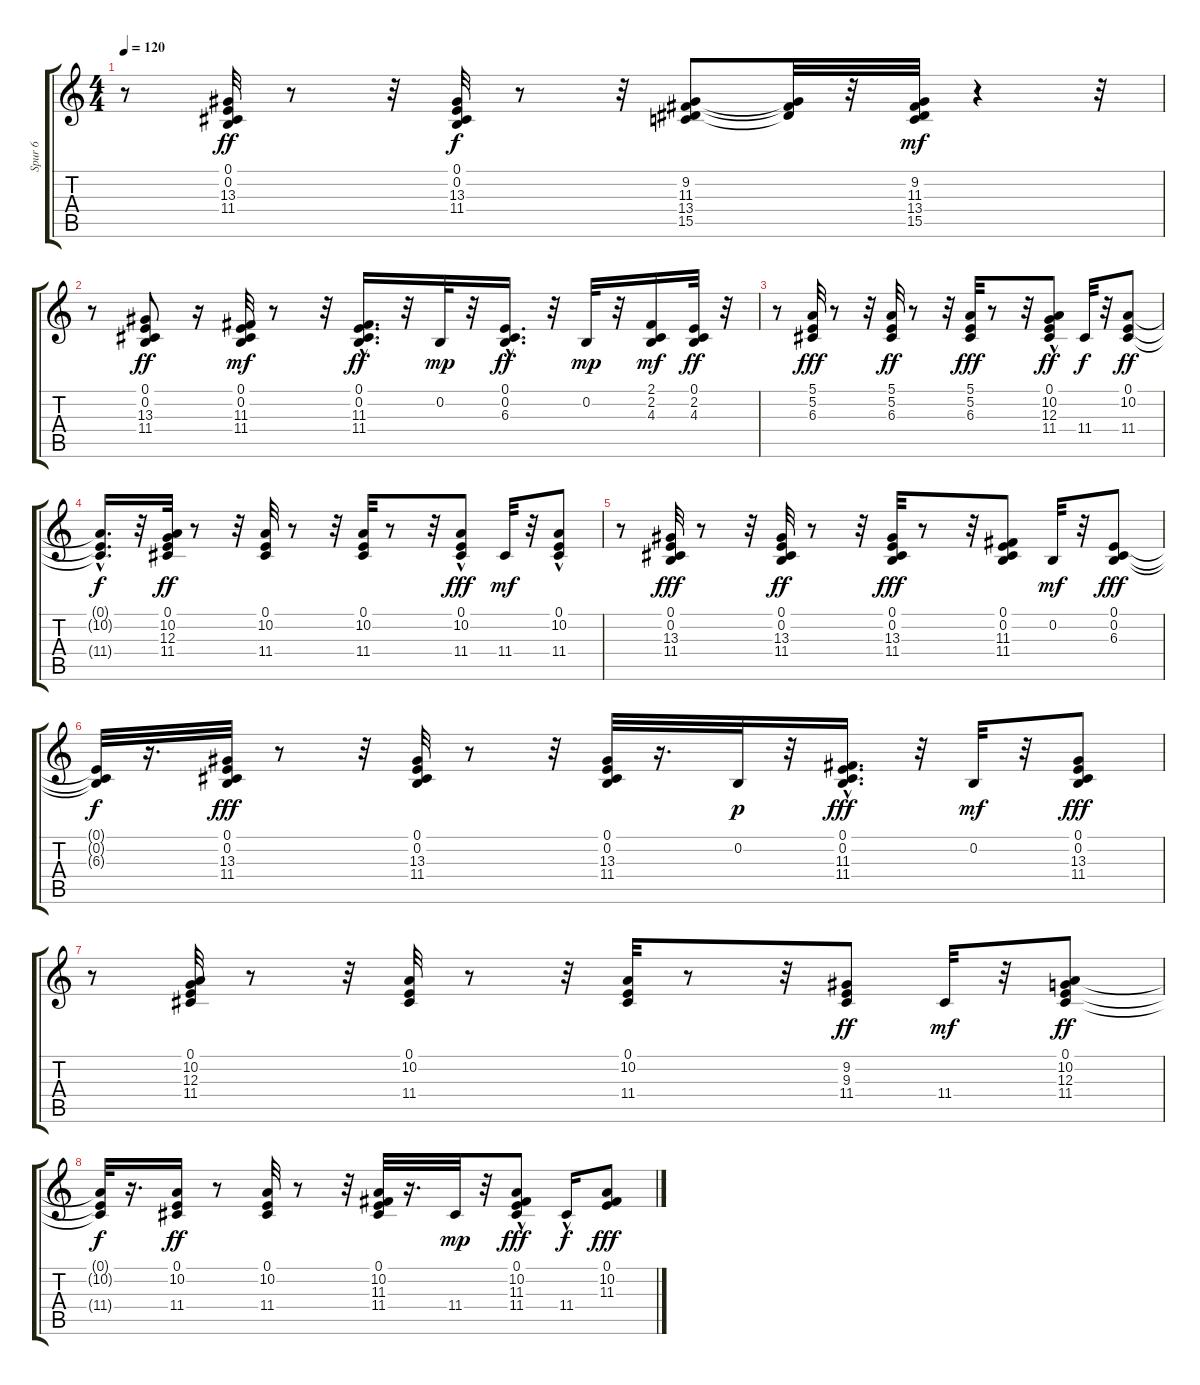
\track ("Spur 6" "Spur 6") {instrument electricgrandpiano}
\staff {score tabs}
\tuning (E4 B3 G3 D3 A2 E2) {hide}
\ts (4 4)
\tempo 120
\clef g2
\ks c
r.8{dy f} (0.1 0.2 13.3 11.4).32{dy ff} r.8 r.32 (0.1 0.2 13.3 11.4).32{dy f} r.8 r.32 (9.2 11.3 13.4 15.5).8 (9.2{t} 11.3{t} 13.4{t}).32 r.32 (9.2 11.3 13.4 15.5).32{dy mf} r.4 r.32 |
r.8 (0.1 0.2 13.3 11.4).8{dy ff} r.16 (0.1 0.2 11.3 11.4).32{dy mf} r.8 r.32 (0.1{hac} 0.2 11.3{hac} 11.4{hac}).16{d dy ff} r.32 0.2.32{dy mp} r.32 (0.1{hac} 0.2{hac} 6.3{hac}).16{d dy ff} r.32 0.2.32{dy mp} r.32 (2.1 2.2 4.3).16{dy mf} (0.1 2.2 4.3).32{dy ff} r.32 |
r.8 (5.1 5.2 6.3).32{dy fff} r.8 r.32 (5.1 5.2 6.3).32{dy ff} r.8 r.32 (5.1 5.2 6.3).32{dy fff} r.8 r.32 (0.1 10.2 12.3 11.4{hac}).8{dy ff} 11.4.32{dy f} r.32 (0.1 10.2 11.4).8{dy ff} |
(0.1{hac t} 10.2{t} 11.4{hac t}).16{d dy f} r.32 (0.1 10.2 12.3 11.4).32{dy ff} r.8 r.32 (0.1 10.2 11.4).32 r.8 r.32 (0.1 10.2 11.4).32 r.8 r.32 (0.1 10.2 11.4{hac}).8{dy fff} 11.4.32{dy mf} r.32 (0.1{hac} 10.2 11.4).8 |
r.8 (0.1 0.2 13.3 11.4).32{dy fff} r.8 r.32 (0.1 0.2 13.3 11.4).32{dy ff} r.8 r.32 (0.1 0.2 13.3 11.4).32{dy fff} r.8 r.32 (0.1 0.2 11.3 11.4).8 0.2.32{dy mf} r.32 (0.1 0.2 6.3).8{dy fff} |
(0.1{t} 0.2{t} 6.3{t}).32{dy f} r.16{d} (0.1 0.2 13.3 11.4).32{dy fff} r.8 r.32 (0.1 0.2 13.3 11.4).32 r.8 r.32 (0.1 0.2 13.3 11.4).32 r.16{d} 0.2.32{dy p} r.32 (0.1{hac} 0.2 11.3{hac} 11.4{hac}).16{d dy fff} r.32 0.2.32{dy mf} r.32 (0.1 0.2 13.3 11.4).8{dy fff} |
r.8 (0.1 10.2 12.3 11.4).32 r.8 r.32 (0.1 10.2 11.4).32 r.8 r.32 (0.1 10.2 11.4).32 r.8 r.32 (9.2 9.3 11.4).8{dy ff} 11.4.32{dy mf} r.32 (0.1 10.2 12.3 11.4).8{dy ff} |
(0.1{t} 10.2{t} 11.4{t}).32{dy f} r.16{d} (0.1 10.2 11.4).16{dy ff} r.8 (0.1 10.2 11.4).32 r.8 r.32 (0.1 10.2 11.3 11.4).32 r.16{d} 11.4.32{dy mp} r.32 (0.1 10.2 11.3{hac} 11.4).8{dy fff} 11.4{hac}.16{dy f} (0.1 10.2 11.3).8{dy fff}
